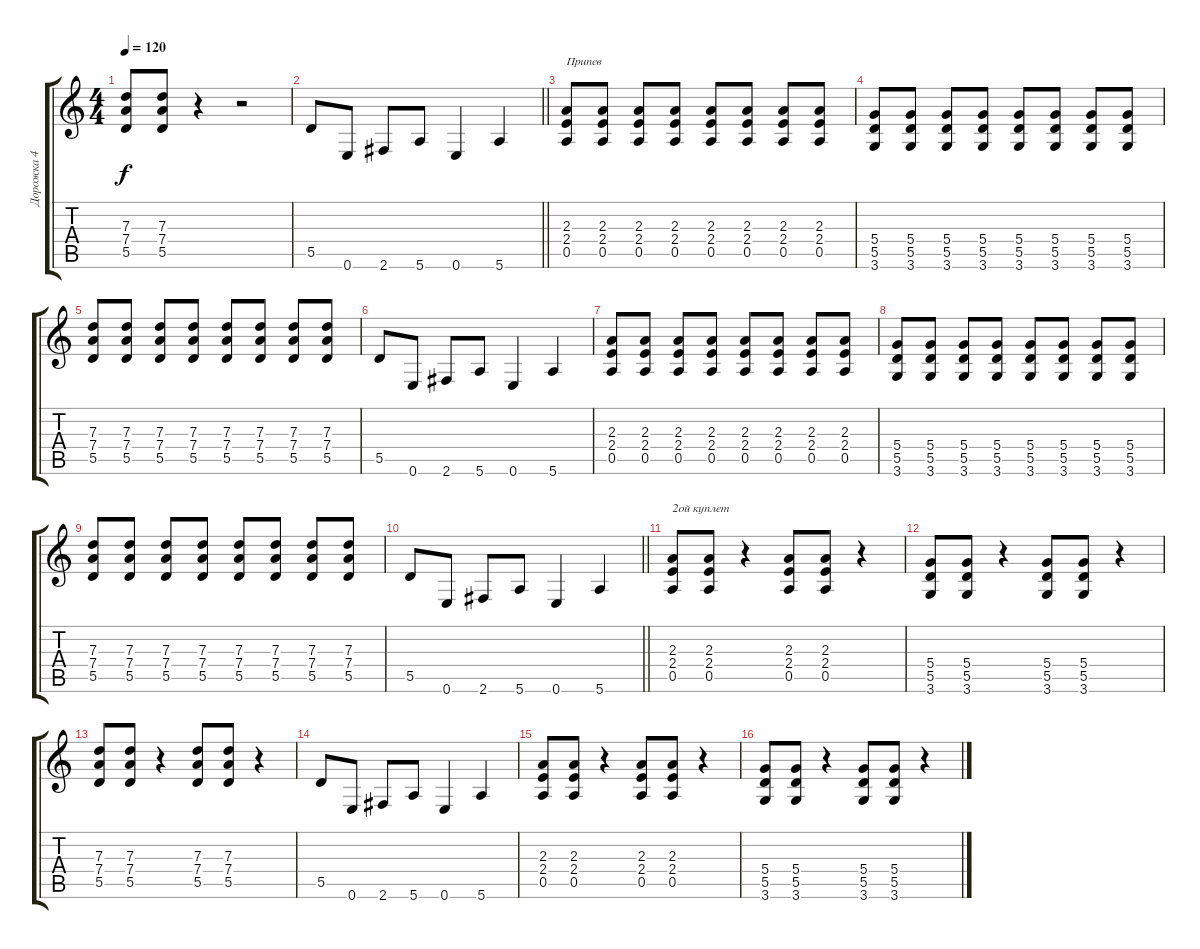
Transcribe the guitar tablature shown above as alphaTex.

\track ("Дорожка 4" "Дорожка 4") {instrument distortionguitar}
\staff {score tabs}
\tuning (E4 B3 G3 D3 A2 E2) {hide}
\ts (4 4)
\tempo 120
\clef g2
\ks c
(7.3 7.4 5.5).8{dy f} (7.3 7.4 5.5).8 r.4 r.2 |
\barLineRight lightlight
5.5.8 0.6.8 2.6.8 5.6.8 0.6.4 5.6.4 |
(2.3 2.4 0.5).8{txt "Припев"} (2.3 2.4 0.5).8 (2.3 2.4 0.5).8 (2.3 2.4 0.5).8 (2.3 2.4 0.5).8 (2.3 2.4 0.5).8 (2.3 2.4 0.5).8 (2.3 2.4 0.5).8 |
(5.4 5.5 3.6).8 (5.4 5.5 3.6).8 (5.4 5.5 3.6).8 (5.4 5.5 3.6).8 (5.4 5.5 3.6).8 (5.4 5.5 3.6).8 (5.4 5.5 3.6).8 (5.4 5.5 3.6).8 |
(7.3 7.4 5.5).8 (7.3 7.4 5.5).8 (7.3 7.4 5.5).8 (7.3 7.4 5.5).8 (7.3 7.4 5.5).8 (7.3 7.4 5.5).8 (7.3 7.4 5.5).8 (7.3 7.4 5.5).8 |
5.5.8 0.6.8 2.6.8 5.6.8 0.6.4 5.6.4 |
(2.3 2.4 0.5).8 (2.3 2.4 0.5).8 (2.3 2.4 0.5).8 (2.3 2.4 0.5).8 (2.3 2.4 0.5).8 (2.3 2.4 0.5).8 (2.3 2.4 0.5).8 (2.3 2.4 0.5).8 |
(5.4 5.5 3.6).8 (5.4 5.5 3.6).8 (5.4 5.5 3.6).8 (5.4 5.5 3.6).8 (5.4 5.5 3.6).8 (5.4 5.5 3.6).8 (5.4 5.5 3.6).8 (5.4 5.5 3.6).8 |
(7.3 7.4 5.5).8 (7.3 7.4 5.5).8 (7.3 7.4 5.5).8 (7.3 7.4 5.5).8 (7.3 7.4 5.5).8 (7.3 7.4 5.5).8 (7.3 7.4 5.5).8 (7.3 7.4 5.5).8 |
\barLineRight lightlight
5.5.8 0.6.8 2.6.8 5.6.8 0.6.4 5.6.4 |
(2.3 2.4 0.5).8{txt "2ой куплет"} (2.3 2.4 0.5).8 r.4 (2.3 2.4 0.5).8 (2.3 2.4 0.5).8 r.4 |
(5.4 5.5 3.6).8 (5.4 5.5 3.6).8 r.4 (5.4 5.5 3.6).8 (5.4 5.5 3.6).8 r.4 |
(7.3 7.4 5.5).8 (7.3 7.4 5.5).8 r.4 (7.3 7.4 5.5).8 (7.3 7.4 5.5).8 r.4 |
5.5.8 0.6.8 2.6.8 5.6.8 0.6.4 5.6.4 |
(2.3 2.4 0.5).8 (2.3 2.4 0.5).8 r.4 (2.3 2.4 0.5).8 (2.3 2.4 0.5).8 r.4 |
(5.4 5.5 3.6).8 (5.4 5.5 3.6).8 r.4 (5.4 5.5 3.6).8 (5.4 5.5 3.6).8 r.4
